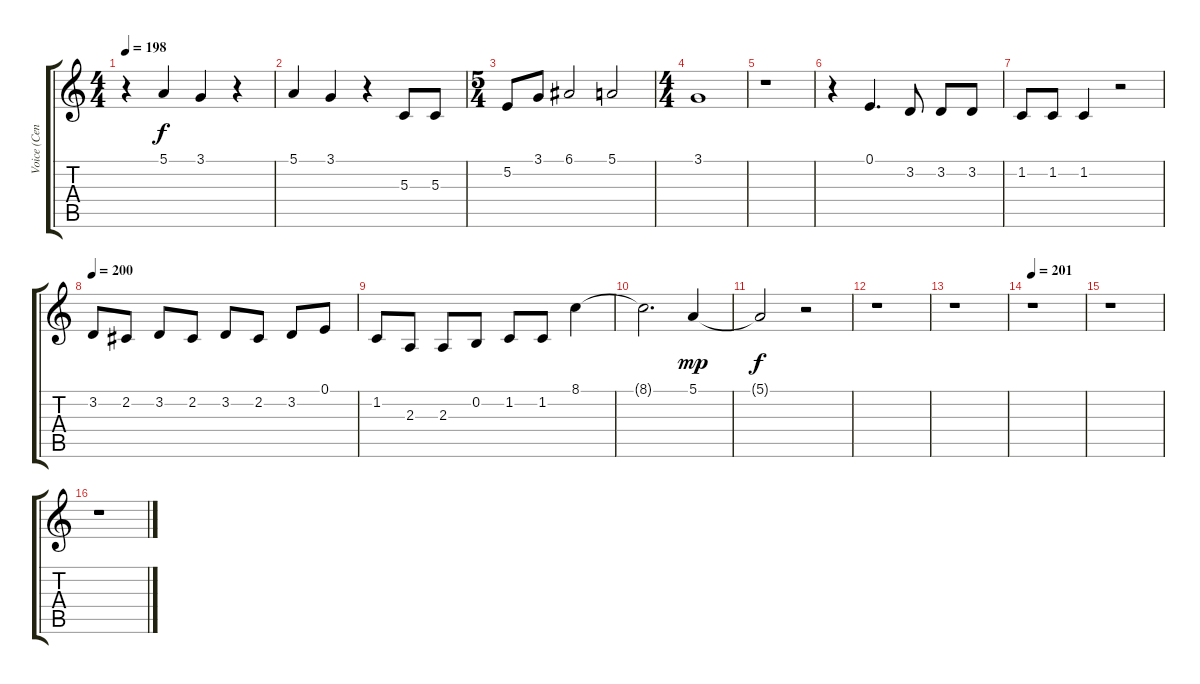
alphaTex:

\track ("Voice (Center)" "Voice (Cen") {instrument lead6voice}
\staff {score tabs}
\tuning (E4 B3 G3 D3 A2 E2) {hide}
\ts (4 4)
\tempo 198
\clef g2
\ks c
r.4{dy f} 5.1.4 3.1.4 r.4 |
5.1.4 3.1.4 r.4 5.3.8 5.3.8 |
\ts (5 4)
5.2.8 3.1.8 6.1.2 5.1.2 |
\ts (4 4)
3.1.1 |
r.1 |
r.4 0.1.4{d} 3.2.8 3.2.8 3.2.8 |
1.2.8 1.2.8 1.2.4 r.2 |
\tempo 200
3.2.8 2.2.8 3.2.8 2.2.8 3.2.8 2.2.8 3.2.8 0.1.8 |
1.2.8 2.3.8 2.3.8 0.2.8 1.2.8 1.2.8 8.1.4 |
8.1{t}.2{d} 5.1.4{dy mp} |
5.1{t}.2{dy f} r.2 |
r.1 |
r.1 |
\tempo 201
r.1 |
r.1 |
r.1
